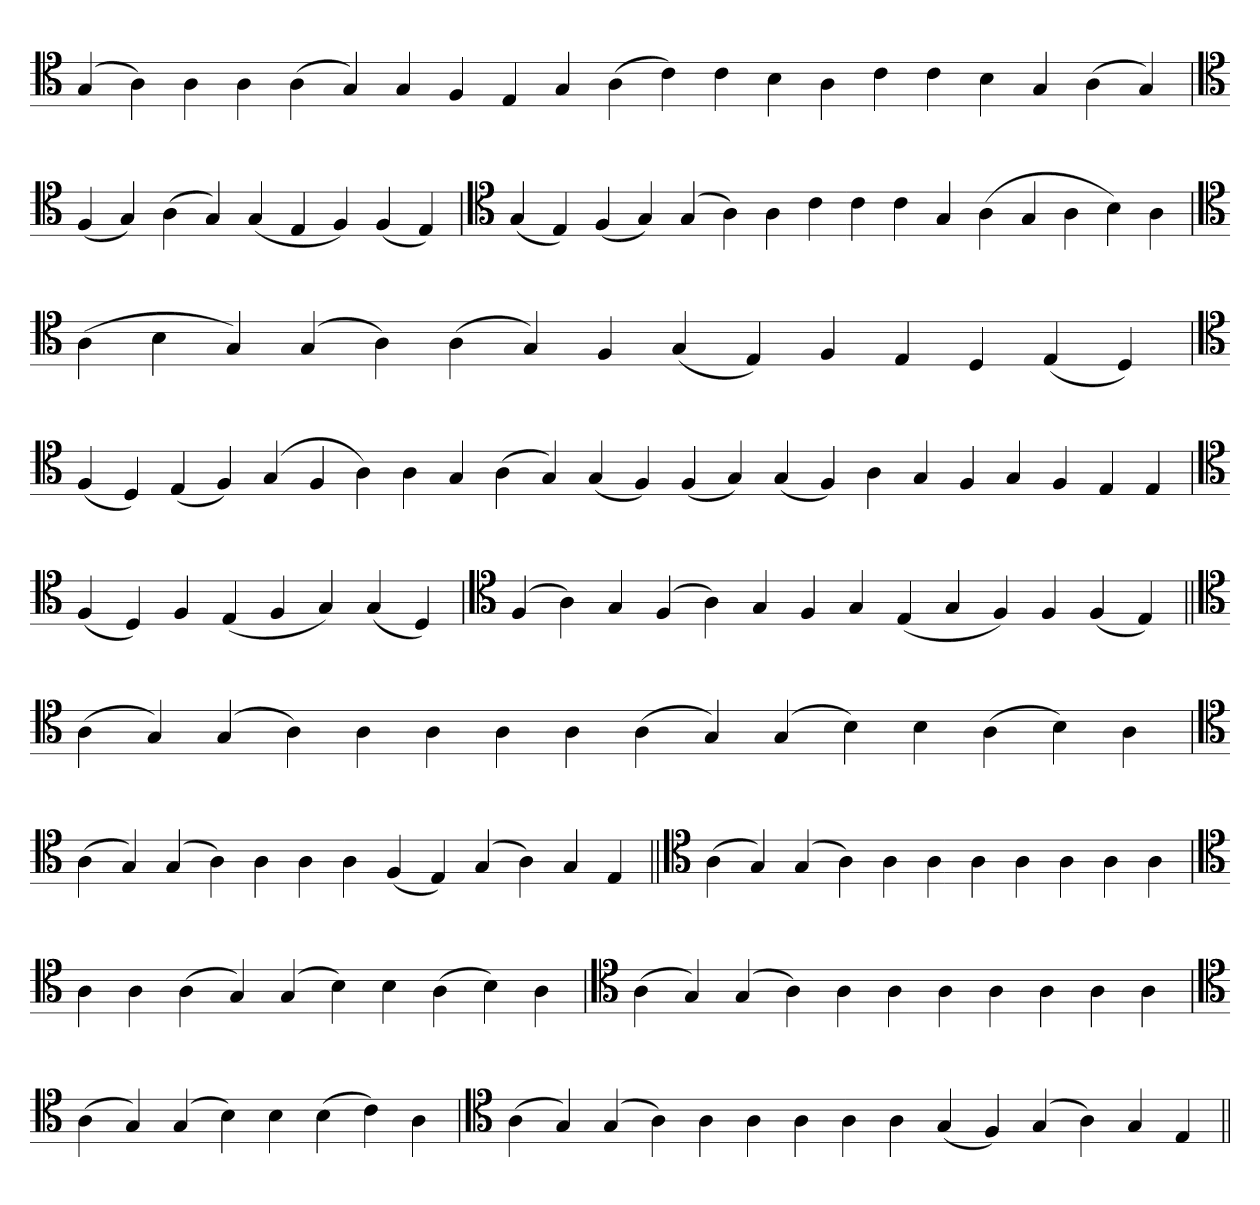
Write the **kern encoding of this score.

**kern
*part1
*staff1
*clefC4
=
(4G
4A)
4A
4A
(4A
4G)
4G
4F
4E
4G
(4A
4c)
4c
4B
4A
4c
4c
4B
4G
(4A
4G)
=`
*clefC4
(4F
4G)
(4A
4G)
(4G
4E
4F)
(4F
4E)
='
*clefC4
(4G
4E)
(4F
4G)
(4G
4A)
4A
4c
4c
4c
4G
(4A
4G
4A
4B)
4A
=`
*clefC4
(4A
4B
4G)
(4G
4A)
(4A
4G)
4F
(4G
4E)
4F
4E
4D
(4E
4D)
='
*clefC4
(4F
4D)
(4E
4F)
(4G
4F
4A)
4A
4G
(4A
4G)
(4G
4F)
(4F
4G)
(4G
4F)
4A
4G
4F
4G
4F
4E
4E
='
*clefC4
(4F
4D)
4F
(4E
4F
4G)
(4G
4D)
=`
*clefC4
(4F
4A)
4G
(4F
4A)
4G
4F
4G
(4E
4G
4F)
4F
(4F
4E)
=||
*clefC4
(4A
4G)
(4G
4A)
4A
4A
4A
4A
(4A
4G)
(4G
4B)
4B
(4A
4B)
4A
=
*clefC4
(4A
4G)
(4G
4A)
4A
4A
4A
(4F
4E)
(4G
4A)
4G
4E
=||
*clefC4
(4A
4G)
(4G
4A)
4A
4A
4A
4A
4A
4A
4A
=`
*clefC4
4A
4A
(4A
4G)
(4G
4B)
4B
(4A
4B)
4A
=
*clefC4
(4A
4G)
(4G
4A)
4A
4A
4A
4A
4A
4A
4A
=`
*clefC4
(4A
4G)
(4G
4B)
4B
(4B
4c)
4A
=
*clefC4
(4A
4G)
(4G
4A)
4A
4A
4A
4A
4A
(4G
4F)
(4G
4A)
4G
4E
=||
*-
